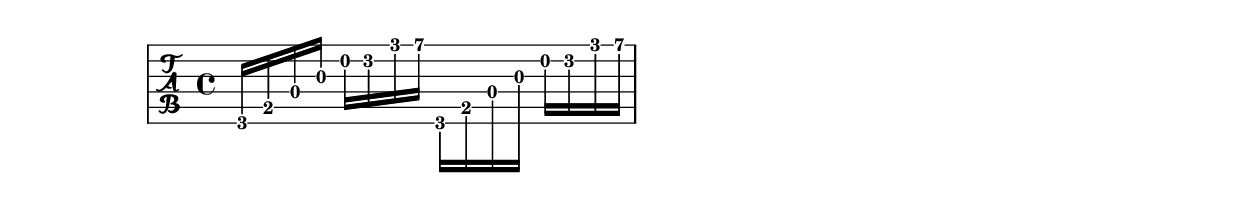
%% DO NOT EDIT this file manually; it is automatically
%% generated from LSR http://lsr.dsi.unimi.it
%% Make any changes in LSR itself, or in Documentation/snippets/new/ ,
%% and then run scripts/auxiliar/makelsr.py
%%
%% This file is in the public domain.
\version "2.14.2"

\header {
  lsrtags = "fretted-strings"

%% Translation of GIT committish: b482c3e5b56c3841a88d957e0ca12964bd3e64fa
  texidoces = "
La dirección de las plicas se contola de la misma forma en la
tablatura que en la notación tradicional. Las barras se pueden
poner horizontales, como se muestra en este ejemplo.

"
  doctitlees = "Comportamiento de las plicas y las barras de corchea en tablaturas"


%% Translation of GIT committish: 0a868be38a775ecb1ef935b079000cebbc64de40
  texidocde = "
Die Richtung von Hälsen wird in Tabulaturen genauso wie in normaler Notation
eingestellt.  Balken können horizontal eingestellt werden, wie das Beispiel
zeigt.

"
  doctitlede = "Hals- und Balkenverhalten in einer Tabulatur"

%% Translation of GIT committish: 3b125956b08d27ef39cd48bfa3a2f1e1bb2ae8b4
  texidocfr = "
La direction des hampes se gère dans les tablatures tout comme en
notation traditionnelle.  Les ligatures peuvent être mises à l'horizontale
comme le montre cet exemple.

"
  doctitlefr = "Hampes et ligatures en mode tablature"


  texidoc = "
The direction of stems is controlled the same way in tablature as in
traditional notation. Beams can be made horizontal, as shown in this
example.

"
  doctitle = "Stem and beam behavior in tablature"
} % begin verbatim


\new TabStaff {
  \relative c {
    \tabFullNotation
    g16 b d g b d g b
    \stemDown
    \override Beam #'concaveness = #10000
    g,,16 b d g b d g b
  }
}
